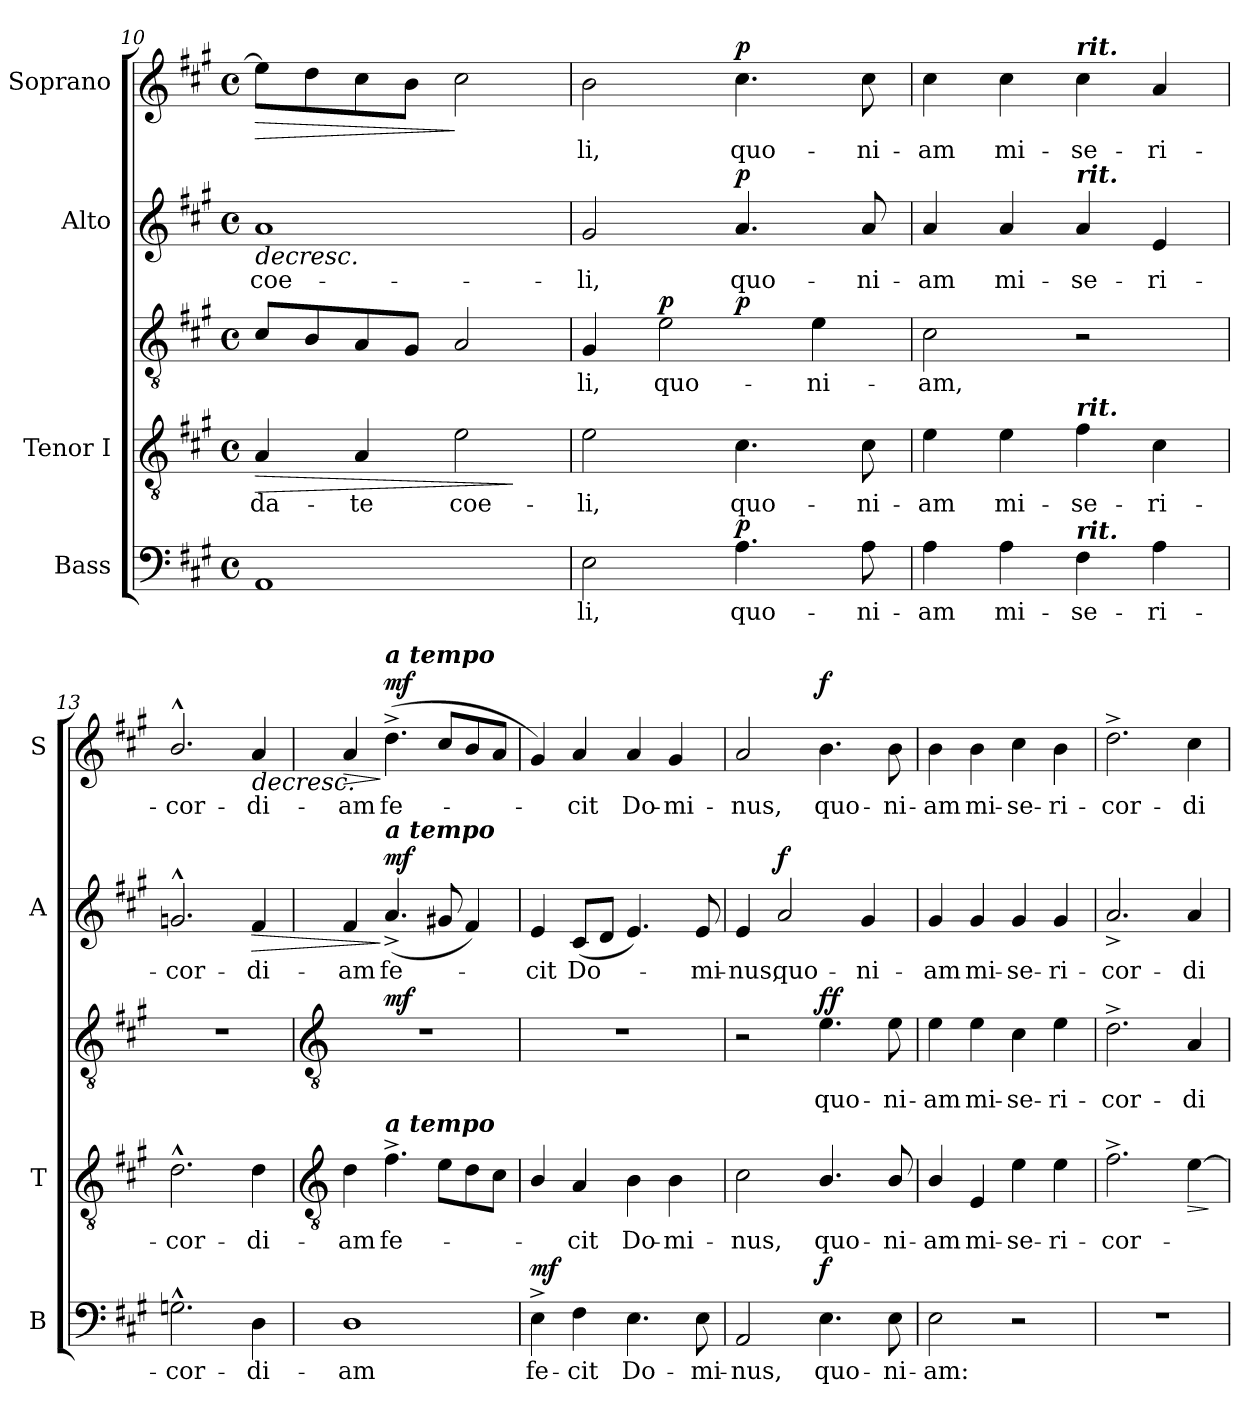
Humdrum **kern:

**kern	**text	**dynam	**kern	**text	**kern	**text	**dynam	**kern	**text	**dynam	**kern	**text	**dynam
*part4	*part4	*part4	*part3	*part3	*part3	*part3	*part3	*part2	*part2	*part2	*part1	*part1	*part1
*staff5	*staff5	*staff5	*staff4	*staff4	*staff3	*staff3	*staff3/4	*staff2	*staff2	*staff2	*staff1	*staff1	*staff1
*I"Bass	*	*	*I"Tenor I	*	*	*	*	*I"Alto	*	*	*I"Soprano	*	*
*I'B	*	*	*I'T	*	*	*	*	*I'A	*	*	*I'S	*	*
*clefF4	*	*	*clefGv2	*	*clefGv2	*	*	*clefG2	*	*	*clefG2	*	*
*k[f#c#g#]	*	*	*k[f#c#g#]	*	*k[f#c#g#]	*	*	*k[f#c#g#]	*	*	*k[f#c#g#]	*	*
*A:	*	*	*A:	*	*A:	*	*	*A:	*	*	*A:	*	*
*M4/4	*	*	*M4/4	*	*M4/4	*	*	*M4/4	*	*	*M4/4	*	*
*met(c)	*	*	*met(c)	*	*met(c)	*	*	*met(c)	*	*	*met(c)	*	*
=10	=10	=10	=10	=10	=10	=10	=10	=10	=10	=10	=10	=10	=10
!	!	!	!	!LO:LY:b	!	!	!LO:HP:b=2	!	!	!	!	!	!
!	!	!	!	!	!	!	!LO:HP:n=1:b	!	!LO:LY:b	!LO:HP:b	!	!	!LO:HP:b
1AA	.	.	4A	-da-	8c#L	.	> >	1a	coe-	>	8eeL]	.	>
.	.	.	.	.	8B	.	.	.	.	.	8dd	.	.
!	!	!	!	!LO:LY:b	!	!	!	!	!	!	!	!	!
.	.	.	4A	-te	8A	.	.	.	.	.	8cc#	.	.
.	.	.	.	.	8G#J	.	.	.	.	.	8bJ	.	.
!	!	!	!	!LO:LY:b	!	!	!	!	!	!	!	!	!
.	.	.	2e	coe-	2A	.	.	.	.	.	2cc#	.	]
.	.	.	.	.	.	.	]	.	.	.	.	.	.
=11	=11	=11	=11	=11	=11	=11	=11	=11	=11	=11	=11	=11	=11
!	!LO:LY:b	!	!	!LO:LY:b	!	!LO:LY:b	!	!	!LO:LY:b	!	!	!LO:LY:b	!
2E	li,	.	2e	-li,	4G#	-li,	.	2g#	-li,	.	2b	li,	.
!	!	!	!	!	!	!LO:LY:b	!LO:DY:b	!	!	!	!	!	!
.	.	.	.	.	2e	quo-	p	.	.	.	.	.	.
!	!LO:LY:b	!LO:DY:b	!	!LO:LY:b	!	!	!LO:DY:b=2	!	!LO:LY:b	!LO:DY:b	!	!LO:LY:b	!LO:DY:b
4.A	quo-	p	4.c#	quo-	.	.	p	4.a	quo-	p	4.cc#	quo-	p
!	!	!	!	!	!	!LO:LY:b	!	!	!	!	!	!	!
.	.	.	.	.	4e	-ni-	.	.	.	.	.	.	.
!	!LO:LY:b	!	!	!LO:LY:b	!	!	!	!	!LO:LY:b	!	!	!LO:LY:b	!
8A	-ni-	.	8c#	-ni-	.	.	.	8a	-ni-	.	8cc#	-ni-	.
=12	=12	=12	=12	=12	=12	=12	=12	=12	=12	=12	=12	=12	=12
!	!LO:LY:b	!	!	!LO:LY:b	!	!LO:LY:b	!	!	!LO:LY:b	!	!	!LO:LY:b	!
4A	-am	.	4e	am	2c#	-am,	.	4a	-am	.	4cc#	-am	.
!	!LO:LY:b	!	!	!LO:LY:b	!	!	!	!	!LO:LY:b	!	!	!LO:LY:b	!
4A	mi-	.	4e	mi-	.	.	.	4a	mi-	.	4cc#	mi-	.
!	!	!	!	!	!	!	!	!	!	!	!LO:TX:a:Bi:t=rit.	!	!
!	!	!	!	!	!	!	!	!LO:TX:a:Bi:t=rit.	!	!	!	!	!
!	!	!	!LO:TX:a:Bi:t=rit.	!	!	!	!	!	!	!	!	!	!
!LO:TX:a:Bi:t=rit.	!	!	!	!	!	!	!	!	!	!	!	!	!
!	!LO:LY:b	!	!	!LO:LY:b	!	!	!	!	!LO:LY:b	!	!	!LO:LY:b	!
4F#	-se-	.	4f#	-se-	2r	.	.	4a	-se-	.	4cc#	-se-	.
!	!LO:LY:b	!	!	!LO:LY:b	!	!	!	!	!LO:LY:b	!	!	!LO:LY:b	!
4A	-ri-	.	4c#	-ri-	.	.	.	4e	-ri-	.	4a	-ri-	.
=13	=13	=13	=13	=13	=13	=13	=13	=13	=13	=13	=13	=13	=13
!	!LO:LY:b	!	!	!LO:LY:b	!	!	!	!	!LO:LY:b	!	!	!LO:LY:b	!
2.Gn^^	-cor-	.	2.d^^	-cor-	1r	.	.	2.gn^^	-cor-	.	2.b^^/	-cor-	.
!	!LO:LY:b	!	!	!LO:LY:b	!	!	!	!	!LO:LY:b	!LO:HP:b	!	!LO:LY:b	!LO:HP:b
4D	-di-	.	4d	-di-	.	.	.	4f#	-di-	>	4a	-di-	>
!!LO:LB:g=z
=14	=14	=14	=14	=14	=14	=14	=14	=14	=14	=14	=14	=14	=14
*	*	*	*clefGv2	*	*clefGv2	*	*	*	*	*	*	*	*
!	!LO:LY:b	!	!	!LO:LY:b	!	!	!	!	!LO:LY:b	!	!	!LO:LY:b	!LO:HP:b
1D	-am	.	4d	-am	1r	.	.	4f#	-am	.	4a	-am	>
!	!	!	!	!	!	!	!	!	!	!	!LO:TX:a:Bi:t=a tempo	!	!
!	!	!	!	!	!	!	!	!LO:TX:a:Bi:t=a tempo	!	!	!	!	!
!	!	!	!LO:TX:a:Bi:t=a tempo	!	!	!	!	!	!	!	!	!	!
!	!	!	!	!LO:LY:b	!	!	!LO:DY:n=1:b=2	!	!LO:LY:b	!LO:DY:n=1:b	!	!LO:LY:b	!LO:DY:n=1:b
.	.	.	4.f#^	fe-	.	.	] mf	(<4.a^	fe-	] mf	(<4.dd^	fe-	] mf
.	.	.	8eL	.	.	.	.	8g#X	.	.	8cc#/L	.	.
.	.	.	8d	.	.	.	.	4f#)	.	.	8b/	.	.
.	.	.	8c#J	.	.	.	.	.	.	.	8aJ	.	.
=15	=15	=15	=15	=15	=15	=15	=15	=15	=15	=15	=15	=15	=15
!	!LO:LY:b	!LO:DY:b	!	!	!	!	!	!	!LO:LY:b	!	!	!	!
4E^	fe-	mf	4B/	.	1r	.	.	4e	cit	.	4g#)	.	.
!	!LO:LY:b	!	!	!LO:LY:b	!	!	!	!	!LO:LY:b	!	!	!LO:LY:b	!
4F#	-cit	.	4A	cit	.	.	.	(<8c#L	Do-	.	4a	cit	.
.	.	.	.	.	.	.	.	8dJ	.	.	.	.	.
!	!LO:LY:b	!	!	!LO:LY:b	!	!	!	!	!	!	!	!LO:LY:b	!
4.E	Do-	.	4B	Do-	.	.	.	4.e)	.	.	4a	Do-	.
!	!	!	!	!LO:LY:b	!	!	!	!	!	!	!	!LO:LY:b	!
.	.	.	4B	-mi-	.	.	.	.	.	.	4g#	-mi-	.
!	!LO:LY:b	!	!	!	!	!	!	!	!LO:LY:b	!	!	!	!
8E	-mi-	.	.	.	.	.	.	8e	mi-	.	.	.	.
=16	=16	=16	=16	=16	=16	=16	=16	=16	=16	=16	=16	=16	=16
!	!LO:LY:b	!	!	!LO:LY:b	!	!	!	!	!LO:LY:b	!	!	!LO:LY:b	!
2AA	-nus,	.	2c#	-nus,	2r	.	.	4e	-nus,	.	2a	-nus,	.
!	!	!	!	!	!	!	!	!	!LO:LY:b	!LO:DY:b	!	!	!
.	.	.	.	.	.	.	.	2a	quo-	f	.	.	.
!	!LO:LY:b	!LO:DY:b	!	!LO:LY:b	!	!LO:LY:b	!LO:DY:b=2	!	!	!	!	!LO:LY:b	!
!	!	!	!	!	!	!	!LO:DY:n=1:b	!	!	!	!	!	!LO:DY:b
4.E	quo-	f	4.B/	quo-	4.e	-quo-	f f	.	.	.	4.b	quo-	f
!	!	!	!	!	!	!	!	!	!LO:LY:b	!	!	!	!
.	.	.	.	.	.	.	.	4g#	-ni-	.	.	.	.
!	!LO:LY:b	!	!	!LO:LY:b	!	!LO:LY:b	!	!	!	!	!	!LO:LY:b	!
8E	-ni-	.	8B/	-ni-	8e	-ni-	.	.	.	.	8b	-ni-	.
=17	=17	=17	=17	=17	=17	=17	=17	=17	=17	=17	=17	=17	=17
!	!LO:LY:b	!	!	!LO:LY:b	!	!LO:LY:b	!	!	!LO:LY:b	!	!	!LO:LY:b	!
2E	-am:	.	4B/	-am	4e	-am	.	4g#	-am	.	4b	-am	.
!	!	!	!	!LO:LY:b	!	!LO:LY:b	!	!	!LO:LY:b	!	!	!LO:LY:b	!
.	.	.	4E	mi-	4e	mi-	.	4g#	mi-	.	4b	mi-	.
!	!	!	!	!LO:LY:b	!	!LO:LY:b	!	!	!LO:LY:b	!	!	!LO:LY:b	!
2r	.	.	4e	-se-	4c#	-se-	.	4g#	-se-	.	4cc#	-se-	.
!	!	!	!	!LO:LY:b	!	!LO:LY:b	!	!	!LO:LY:b	!	!	!LO:LY:b	!
.	.	.	4e	-ri-	4e	-ri-	.	4g#	-ri-	.	4b	-ri-	.
=18	=18	=18	=18	=18	=18	=18	=18	=18	=18	=18	=18	=18	=18
!	!	!	!	!LO:LY:b	!	!LO:LY:b	!	!	!LO:LY:b	!	!	!LO:LY:b	!
1r	.	.	2.f#^	-cor-	2.d^	-cor-	.	2.a^	-cor-	.	2.dd^	-cor-	.
!	!	!	!	!	!	!LO:LY:b	!LO:HP:b=2	!	!LO:LY:b	!	!	!LO:LY:b	!
.	.	.	[4e	.	4A	-di-	>	4a	-di-	.	4cc#	-di-	.
.	.	.	.	.	.	.	]	.	.	]	.	.	]
=	=	=	=	=	=	=	=	=	=	=	=	=	=
*-	*-	*-	*-	*-	*-	*-	*-	*-	*-	*-	*-	*-	*-
